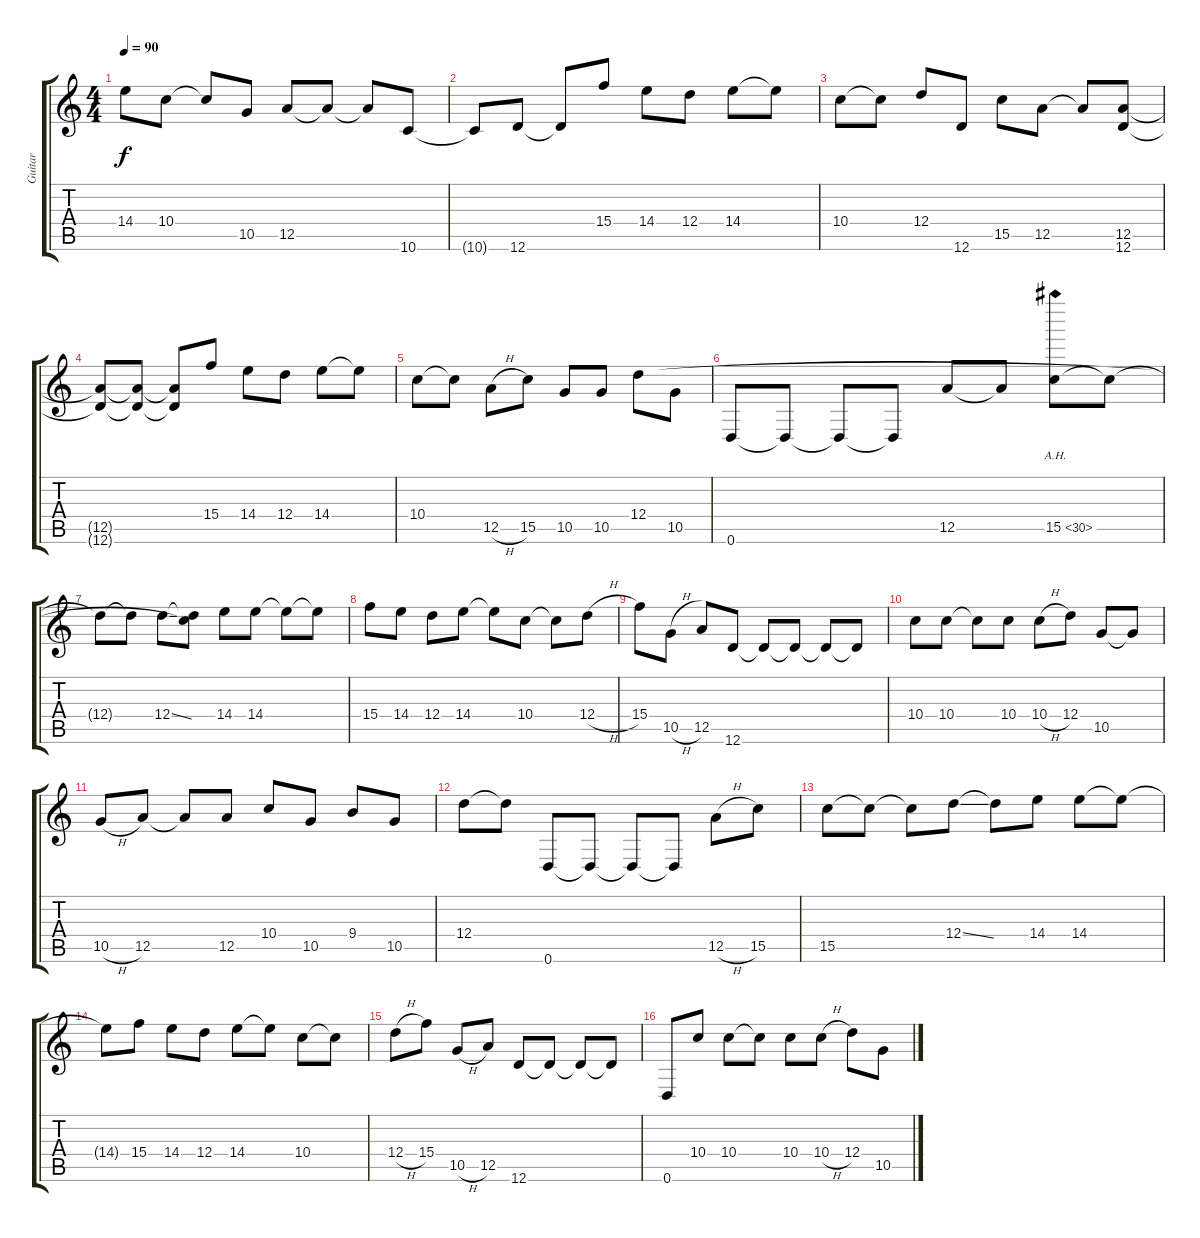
\track ("Guitar" "Guitar") {instrument distortionguitar}
\staff {score tabs}
\tuning (E4 B3 G3 D3 A2 D2) {hide}
\ts (4 4)
\tempo 90
\clef g2
\ks c
14.4{t}.8{dy f} 10.4.8 10.4{t}.8 10.5.8 12.5.8 12.5{t}.8 12.5{t}.8 10.6.8 |
10.6{t}.8 12.6.8 12.6{t}.8 15.4.8 14.4.8 12.4.8 14.4.8 14.4{t}.8 |
10.4.8 10.4{t}.8 12.4.8 12.6.8 15.5.8 12.5.8 12.5{t}.8 (12.5 12.6).8 |
(12.5{t} 12.6{t}).8 (12.5{t} 12.6{t}).8 (12.5{t} 12.6{t}).8 15.4.8 14.4.8 12.4.8 14.4.8 14.4{t}.8 |
10.4.8 10.4{t}.8 12.5{h}.8 15.5.8 10.5.8 10.5.8 12.4.8 10.5.8 |
0.6.8 0.6{t}.8 0.6{t}.8 0.6{t}.8 12.5.8 12.5{t}.8 15.5{ah 15}.8 15.5{t}.8 |
12.4{t}.8 12.4{t}.8 12.4{ss}.8 (12.4{t} 15.5{t}).8 14.4.8 14.4.8 14.4{t}.8 14.4{t}.8 |
15.4.8 14.4.8 12.4.8 14.4.8 14.4{t}.8 10.4.8 10.4{t}.8 12.4{h}.8 |
15.4.8 10.5{h}.8 12.5.8 12.6.8 12.6{t}.8 12.6{t}.8 12.6{t}.8 12.6{t}.8 |
10.4.8 10.4.8 10.4{t}.8 10.4.8 10.4{h}.8 12.4.8 10.5.8 10.5{t}.8 |
10.5{h}.8 12.5.8 12.5{t}.8 12.5.8 10.4.8 10.5.8 9.4.8 10.5.8 |
12.4.8 12.4{t}.8 0.6.8 0.6{t}.8 0.6{t}.8 0.6{t}.8 12.5{h}.8 15.5.8 |
15.5.8 15.5{t}.8 15.5{t}.8 12.4{ss}.8 12.4{t}.8 14.4.8 14.4.8 14.4{t}.8 |
14.4{t}.8 15.4.8 14.4.8 12.4.8 14.4.8 14.4{t}.8 10.4.8 10.4{t}.8 |
12.4{h}.8 15.4.8 10.5{h}.8 12.5.8 12.6.8 12.6{t}.8 12.6{t}.8 12.6{t}.8 |
0.6.8 10.4.8 10.4.8 10.4{t}.8 10.4.8 10.4{h}.8 12.4.8 10.5.8
